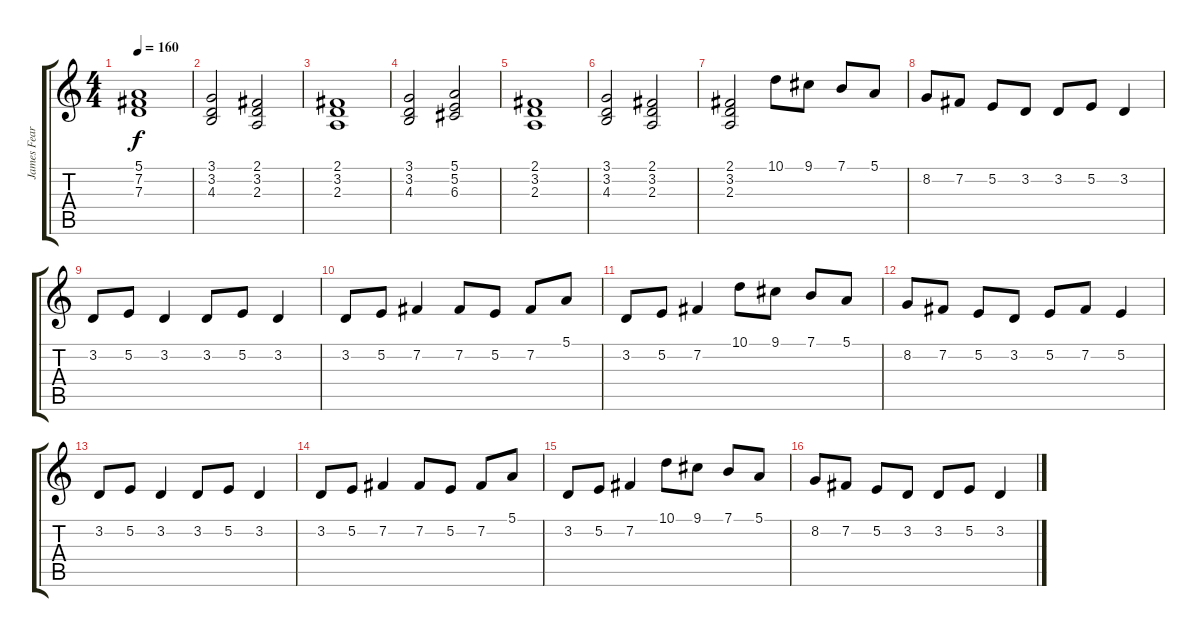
\track ("James Fearnley - accordéon" "James Fear") {instrument accordion}
\staff {score tabs}
\tuning (E4 B3 G3 D3 A2 E2) {hide}
\ts (4 4)
\tempo 160
\clef g2
\ks c
(5.1 7.2 7.3).1{dy f} |
(3.1 3.2 4.3).2 (2.1 3.2 2.3).2 |
(2.1 3.2 2.3).1 |
(3.1 3.2 4.3).2 (5.1 5.2 6.3).2 |
(2.1 3.2 2.3).1 |
(3.1 3.2 4.3).2 (2.1 3.2 2.3).2 |
(2.1 3.2 2.3).2 10.1.8 9.1.8 7.1.8 5.1.8 |
8.2.8 7.2.8 5.2.8 3.2.8 3.2.8 5.2.8 3.2.4 |
3.2.8 5.2.8 3.2.4 3.2.8 5.2.8 3.2.4 |
3.2.8 5.2.8 7.2.4 7.2.8 5.2.8 7.2.8 5.1.8 |
3.2.8 5.2.8 7.2.4 10.1.8 9.1.8 7.1.8 5.1.8 |
8.2.8 7.2.8 5.2.8 3.2.8 5.2.8 7.2.8 5.2.4 |
3.2.8 5.2.8 3.2.4 3.2.8 5.2.8 3.2.4 |
3.2.8 5.2.8 7.2.4 7.2.8 5.2.8 7.2.8 5.1.8 |
3.2.8 5.2.8 7.2.4 10.1.8 9.1.8 7.1.8 5.1.8 |
8.2.8 7.2.8 5.2.8 3.2.8 3.2.8 5.2.8 3.2.4
